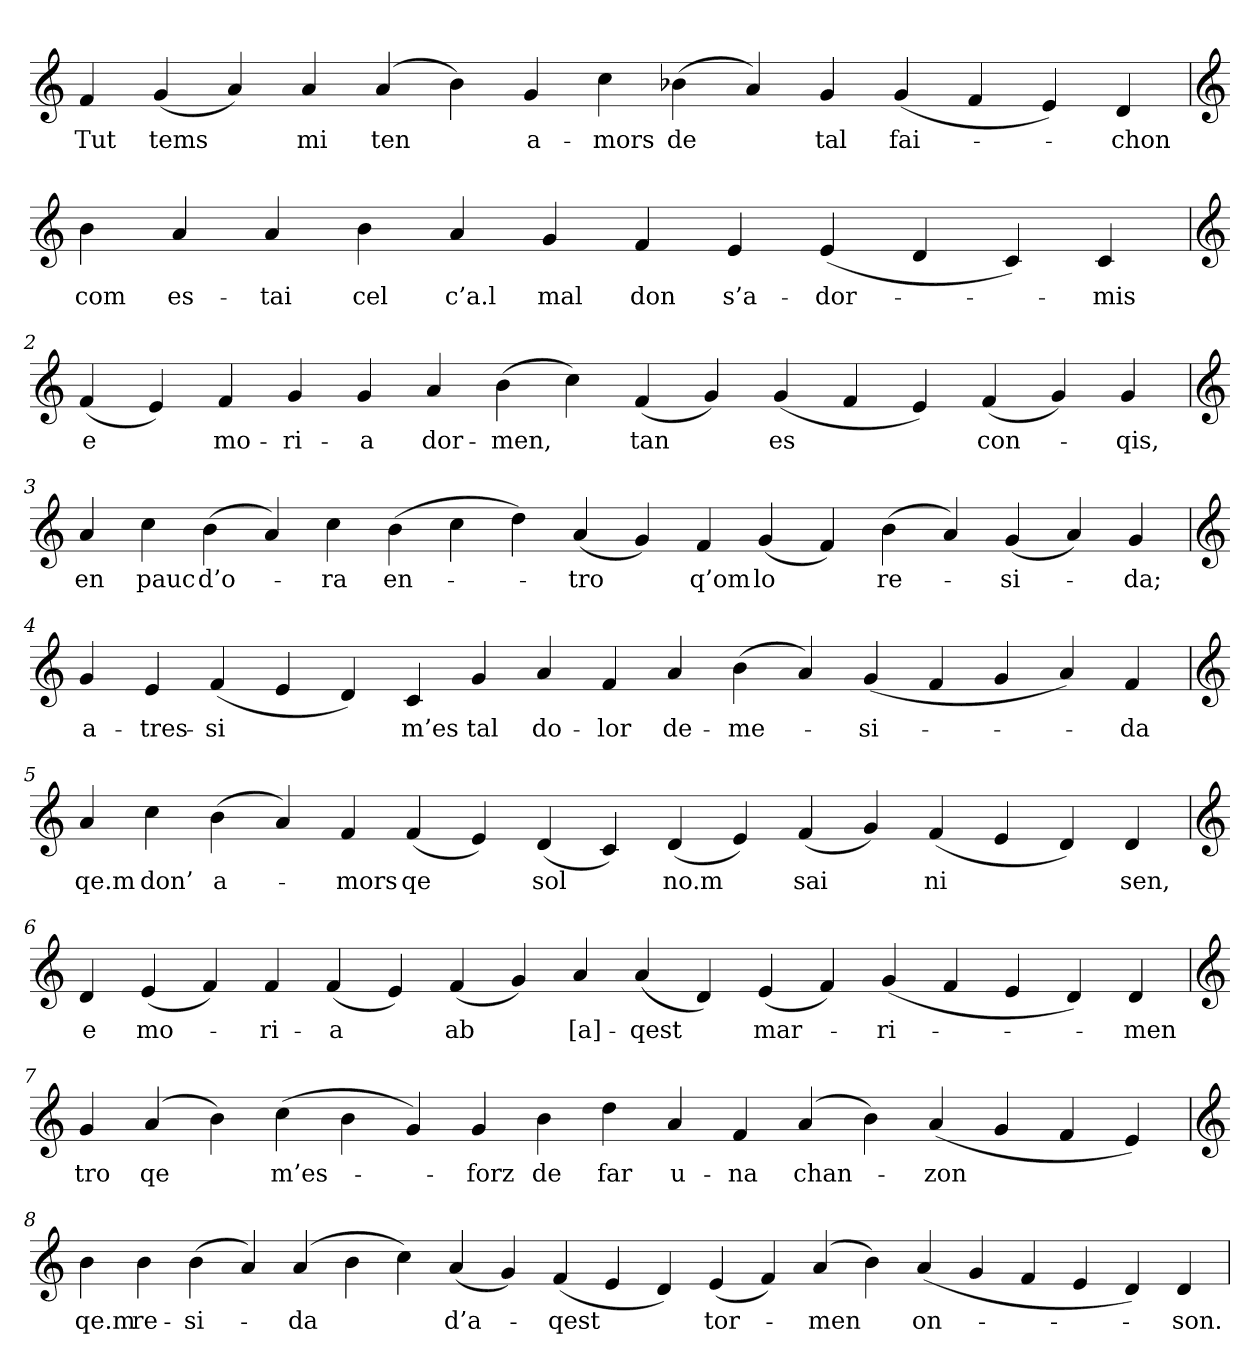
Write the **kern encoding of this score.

**kern	**text
*part1	*part1
*staff1	*staff1
*clefG2	*
=	=
4f	Tut
(4g	tems
4a)	.
4a	mi
(4a	ten
4b)	.
4g	a-
4cc	-mors
(4b-X	de
4a)	.
4g	tal
(4g	fai-
4f	.
4e)	.
4d	-chon
=1	=1
*clefG2	*
4b	com
4a	es-
4a	-tai
4b	cel
4a	c’a.l
4g	mal
4f	don
4e	s’a-
(4e	-dor-
4d	.
4c)	.
4c	-mis
=2	=2
*clefG2	*
(4f	e
4e)	.
4f	mo-
4g	-ri-
4g	-a
4a	dor-
(4b	-men,
4cc)	.
(4f	tan
4g)	.
(4g	es
4f	.
4e)	.
(4f	con-
4g)	.
4g	-qis,
=3	=3
*clefG2	*
4a	en
4cc	pauc
(4b	d’o-
4a)	.
4cc	-ra
(4b	en-
4cc	.
4dd)	.
(4a	-tro
4g)	.
4f	q’om
(4g	lo
4f)	.
(4b	re-
4a)	.
(4g	-si-
4a)	.
4g	-da;
=4	=4
*clefG2	*
4g	a-
4e	-tres-
(4f	-si
4e	.
4d)	.
4c	m’es
4g	tal
4a	do-
4f	-lor
4a	de-
(4b	-me-
4a)	.
(4g	-si-
4f	.
4g	.
4a)	.
4f	-da
=5	=5
*clefG2	*
4a	qe.m
4cc	don’
(4b	a-
4a)	.
4f	-mors
(4f	qe
4e)	.
(4d	sol
4c)	.
(4d	no.m
4e)	.
(4f	sai
4g)	.
(4f	ni
4e	.
4d)	.
4d	sen,
=6	=6
*clefG2	*
4d	e
(4e	mo-
4f)	.
4f	-ri-
(4f	-a
4e)	.
(4f	ab
4g)	.
4a	[a]-
(4a	-qest
4d)	.
(4e	mar-
4f)	.
(4g	-ri-
4f	.
4e	.
4d)	.
4d	-men
=7	=7
*clefG2	*
4g	tro
(4a	qe
4b)	.
(4cc	m’es-
4b	.
4g)	.
4g	-forz
4b	de
4dd	far
4a	u-
4f	-na
(4a	chan-
4b)	.
(4a	-zon
4g	.
4f	.
4e)	.
=8	=8
*clefG2	*
4b	qe.m
4b	re-
(4b	-si-
4a)	.
(4a	-da
4b	.
4cc)	.
(4a	d’a-
4g)	.
(4f	-qest
4e	.
4d)	.
(4e	tor-
4f)	.
(4a	-men
4b)	.
(4a	on-
4g	.
4f	.
4e	.
4d)	.
4d	-son.
=	=
*-	*-
